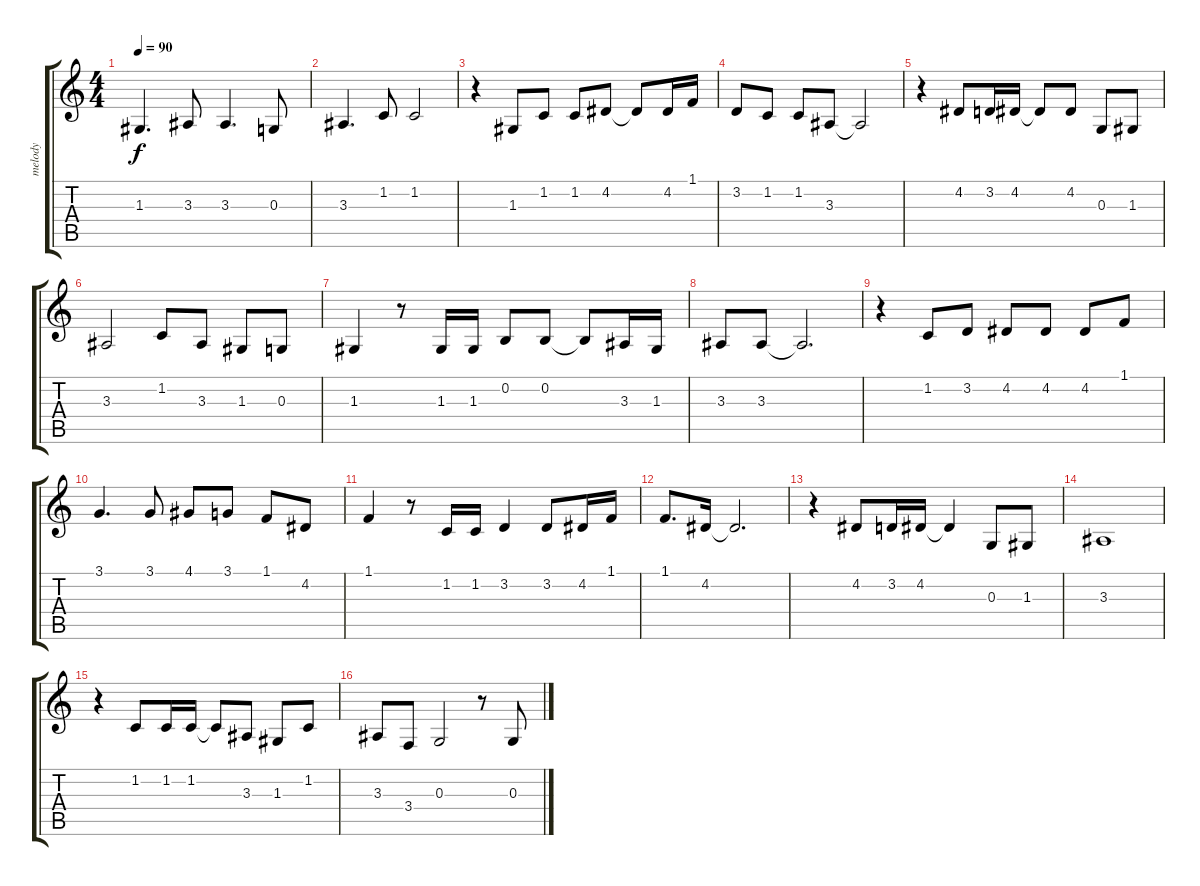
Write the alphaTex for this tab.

\track ("melody" "melody") {instrument flute}
\staff {score tabs}
\tuning (E4 B3 G3 D3 A2 E2) {hide}
\ts (4 4)
\tempo 90
\clef g2
\ks c
1.3.4{d dy f} 3.3.8 3.3.4{d} 0.3.8 |
3.3.4{d} 1.2.8 1.2.2 |
r.4 1.3.8 1.2.8 1.2.8 4.2.8 4.2{t}.8 4.2.16 1.1.16 |
3.2.8 1.2.8 1.2.8 3.3.8 3.3{t}.2 |
r.4 4.2.8 3.2.16 4.2.16 4.2{t}.8 4.2.8 0.3.8 1.3.8 |
3.3.2 1.2.8 3.3.8 1.3.8 0.3.8 |
1.3.4 r.8 1.3.16 1.3.16 0.2.8 0.2.8 0.2{t}.8 3.3.16 1.3.16 |
3.3.8 3.3.8 3.3{t}.2{d} |
r.4 1.2.8 3.2.8 4.2.8 4.2.8 4.2.8 1.1.8 |
3.1.4{d} 3.1.8 4.1.8 3.1.8 1.1.8 4.2.8 |
1.1.4 r.8 1.2.16 1.2.16 3.2.4 3.2.8 4.2.16 1.1.16 |
1.1.8{d} 4.2.16 4.2{t}.2{d} |
r.4 4.2.8 3.2.16 4.2.16 4.2{t}.4 0.3.8 1.3.8 |
3.3.1 |
r.4 1.2.8 1.2.16 1.2.16 1.2{t}.8 3.3.8 1.3.8 1.2.8 |
3.3.8 3.4.8 0.3.2 r.8 0.3.8
